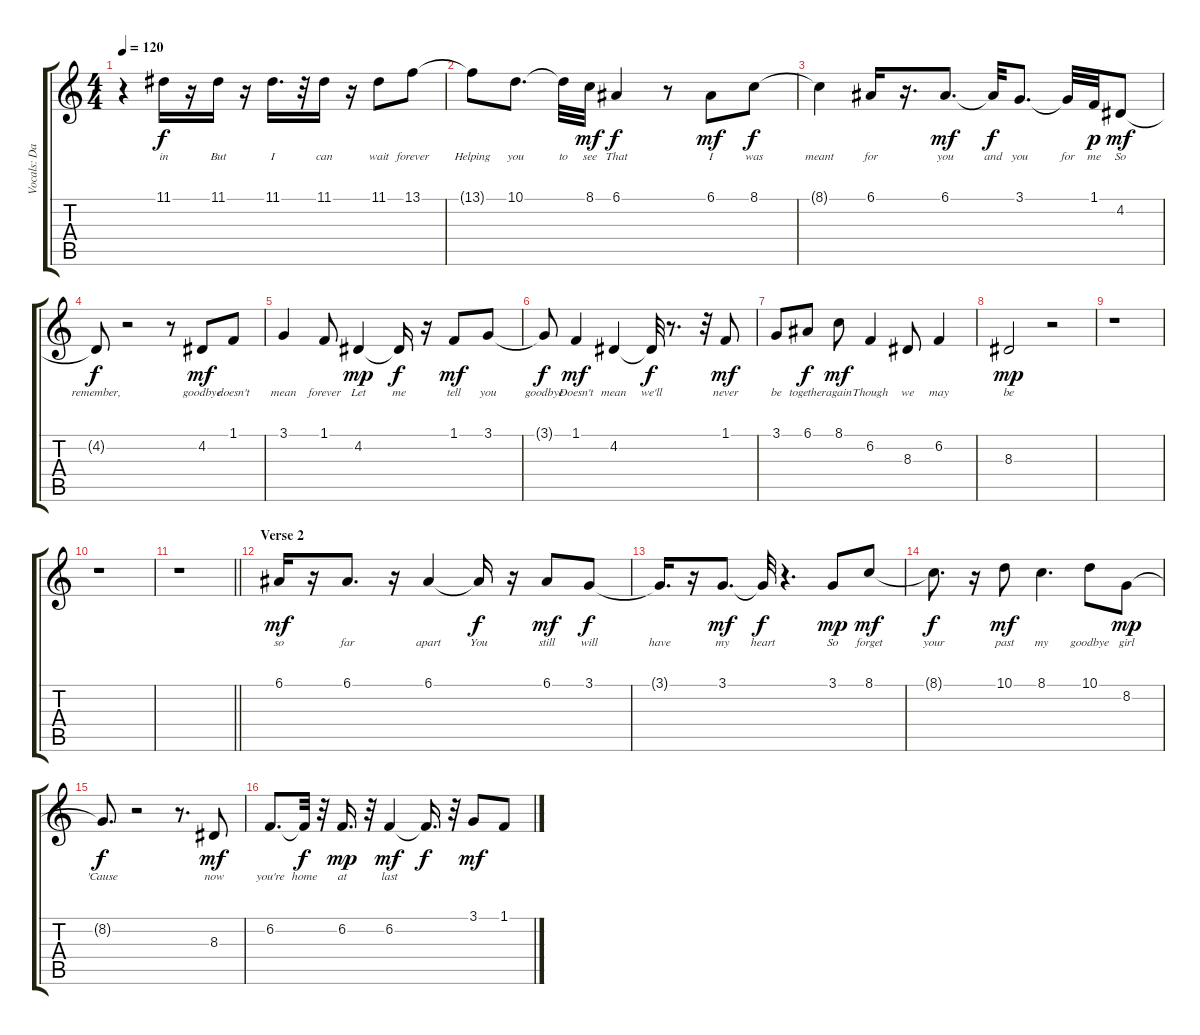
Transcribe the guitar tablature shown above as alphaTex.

\track ("Vocals: David Gates" "Vocals: Da") {instrument sopranosax}
\staff {score tabs}
\tuning (E4 B3 G3 D3 A2 E2) {hide}
\ts (4 4)
\tempo 120
\clef g2
\ks c
r.4{dy mf} 11.1.16{lyrics (0 "in") lyrics (1 "") lyrics (2 "") lyrics (3 "") lyrics (4 "") dy f} r.16 11.1.16{lyrics (0 "But") lyrics (1 "") lyrics (2 "") lyrics (3 "") lyrics (4 "")} r.16 11.1.16{d lyrics (0 "I") lyrics (1 "") lyrics (2 "") lyrics (3 "") lyrics (4 "")} r.32 11.1.16{lyrics (0 "can") lyrics (1 "") lyrics (2 "") lyrics (3 "") lyrics (4 "")} r.16 11.1.8{lyrics (0 "wait") lyrics (1 "") lyrics (2 "") lyrics (3 "") lyrics (4 "")} 13.1.8{lyrics (0 "forever") lyrics (1 "") lyrics (2 "") lyrics (3 "") lyrics (4 "")} |
13.1{t}.8{lyrics (0 "Helping") lyrics (1 "") lyrics (2 "") lyrics (3 "") lyrics (4 "")} 10.1.8{d lyrics (0 "you") lyrics (1 "") lyrics (2 "") lyrics (3 "") lyrics (4 "")} 10.1{t}.32{lyrics (0 "to") lyrics (1 "") lyrics (2 "") lyrics (3 "") lyrics (4 "")} 8.1.32{lyrics (0 "see") lyrics (1 "") lyrics (2 "") lyrics (3 "") lyrics (4 "") dy mf} 6.1.4{lyrics (0 "That") lyrics (1 "") lyrics (2 "") lyrics (3 "") lyrics (4 "") dy f} r.8 6.1.8{lyrics (0 "I") lyrics (1 "") lyrics (2 "") lyrics (3 "") lyrics (4 "") dy mf} 8.1.8{lyrics (0 "was") lyrics (1 "") lyrics (2 "") lyrics (3 "") lyrics (4 "") dy f} |
8.1{t}.4{lyrics (0 "meant") lyrics (1 "") lyrics (2 "") lyrics (3 "") lyrics (4 "")} 6.1.16{lyrics (0 "for") lyrics (1 "") lyrics (2 "") lyrics (3 "") lyrics (4 "")} r.16{d} 6.1.8{d lyrics (0 "you") lyrics (1 "") lyrics (2 "") lyrics (3 "") lyrics (4 "") dy mf} 6.1{t}.32{lyrics (0 "and") lyrics (1 "") lyrics (2 "") lyrics (3 "") lyrics (4 "") dy f} 3.1.8{d lyrics (0 "you") lyrics (1 "") lyrics (2 "") lyrics (3 "") lyrics (4 "")} 3.1{t}.32{lyrics (0 "for") lyrics (1 "") lyrics (2 "") lyrics (3 "") lyrics (4 "")} 1.1.32{lyrics (0 "me") lyrics (1 "") lyrics (2 "") lyrics (3 "") lyrics (4 "") dy p} 4.2.8{lyrics (0 "So") lyrics (1 "") lyrics (2 "") lyrics (3 "") lyrics (4 "") dy mf} |
4.2{t}.8{lyrics (0 "remember,") lyrics (1 "") lyrics (2 "") lyrics (3 "") lyrics (4 "") dy f} r.2 r.8 4.2.8{lyrics (0 "goodbye") lyrics (1 "") lyrics (2 "") lyrics (3 "") lyrics (4 "") dy mf} 1.1.8{lyrics (0 "doesn't") lyrics (1 "") lyrics (2 "") lyrics (3 "") lyrics (4 "")} |
3.1.4{lyrics (0 "mean") lyrics (1 "") lyrics (2 "") lyrics (3 "") lyrics (4 "")} 1.1.8{lyrics (0 "forever") lyrics (1 "") lyrics (2 "") lyrics (3 "") lyrics (4 "")} 4.2.4{lyrics (0 "Let") lyrics (1 "") lyrics (2 "") lyrics (3 "") lyrics (4 "") dy mp} 4.2{t}.16{lyrics (0 "me") lyrics (1 "") lyrics (2 "") lyrics (3 "") lyrics (4 "") dy f} r.16 1.1.8{lyrics (0 "tell") lyrics (1 "") lyrics (2 "") lyrics (3 "") lyrics (4 "") dy mf} 3.1.8{lyrics (0 "you") lyrics (1 "") lyrics (2 "") lyrics (3 "") lyrics (4 "")} |
3.1{t}.8{lyrics (0 "goodbye") lyrics (1 "") lyrics (2 "") lyrics (3 "") lyrics (4 "") dy f} 1.1.4{lyrics (0 "Doesn't") lyrics (1 "") lyrics (2 "") lyrics (3 "") lyrics (4 "") dy mf} 4.2.4{lyrics (0 "mean") lyrics (1 "") lyrics (2 "") lyrics (3 "") lyrics (4 "")} 4.2{t}.32{lyrics (0 "we'll") lyrics (1 "") lyrics (2 "") lyrics (3 "") lyrics (4 "") dy f} r.8{d} r.32 1.1.8{lyrics (0 "never") lyrics (1 "") lyrics (2 "") lyrics (3 "") lyrics (4 "") dy mf} |
3.1.8{lyrics (0 "be") lyrics (1 "") lyrics (2 "") lyrics (3 "") lyrics (4 "")} 6.1.8{lyrics (0 "together") lyrics (1 "") lyrics (2 "") lyrics (3 "") lyrics (4 "") dy f} 8.1.8{lyrics (0 "again") lyrics (1 "") lyrics (2 "") lyrics (3 "") lyrics (4 "") dy mf} 6.2.4{lyrics (0 "Though") lyrics (1 "") lyrics (2 "") lyrics (3 "") lyrics (4 "")} 8.3.8{lyrics (0 "we") lyrics (1 "") lyrics (2 "") lyrics (3 "") lyrics (4 "")} 6.2.4{lyrics (0 "may") lyrics (1 "") lyrics (2 "") lyrics (3 "") lyrics (4 "")} |
8.3.2{lyrics (0 "be") lyrics (1 "") lyrics (2 "") lyrics (3 "") lyrics (4 "") dy mp} r.2 |
r.1 |
r.1 |
\barLineRight lightlight
r.1 |
\section ("" "Verse 2")
6.1.16{lyrics (0 "so") lyrics (1 "") lyrics (2 "") lyrics (3 "") lyrics (4 "") dy mf} r.16 6.1.8{d lyrics (0 "far") lyrics (1 "") lyrics (2 "") lyrics (3 "") lyrics (4 "")} r.16 6.1.4{lyrics (0 "apart") lyrics (1 "") lyrics (2 "") lyrics (3 "") lyrics (4 "")} 6.1{t}.16{lyrics (0 "You") lyrics (1 "") lyrics (2 "") lyrics (3 "") lyrics (4 "") dy f} r.16 6.1.8{lyrics (0 "still") lyrics (1 "") lyrics (2 "") lyrics (3 "") lyrics (4 "") dy mf} 3.1.8{lyrics (0 "will") lyrics (1 "") lyrics (2 "") lyrics (3 "") lyrics (4 "") dy f} |
3.1{t}.16{d lyrics (0 "have") lyrics (1 "") lyrics (2 "") lyrics (3 "") lyrics (4 "")} r.16 3.1.8{d lyrics (0 "my") lyrics (1 "") lyrics (2 "") lyrics (3 "") lyrics (4 "") dy mf} 3.1{t}.32{lyrics (0 "heart") lyrics (1 "") lyrics (2 "") lyrics (3 "") lyrics (4 "") dy f} r.4{d} 3.1.8{lyrics (0 "So") lyrics (1 "") lyrics (2 "") lyrics (3 "") lyrics (4 "") dy mp} 8.1.8{lyrics (0 "forget") lyrics (1 "") lyrics (2 "") lyrics (3 "") lyrics (4 "") dy mf} |
8.1{t}.8{d lyrics (0 "your") lyrics (1 "") lyrics (2 "") lyrics (3 "") lyrics (4 "") dy f} r.16 10.1.8{lyrics (0 "past") lyrics (1 "") lyrics (2 "") lyrics (3 "") lyrics (4 "") dy mf} 8.1.4{d lyrics (0 "my") lyrics (1 "") lyrics (2 "") lyrics (3 "") lyrics (4 "")} 10.1.8{lyrics (0 "goodbye") lyrics (1 "") lyrics (2 "") lyrics (3 "") lyrics (4 "")} 8.2.8{lyrics (0 "girl") lyrics (1 "") lyrics (2 "") lyrics (3 "") lyrics (4 "") dy mp} |
8.2{t}.8{d lyrics (0 "'Cause") lyrics (1 "") lyrics (2 "") lyrics (3 "") lyrics (4 "") dy f} r.2 r.8{d} 8.3.8{lyrics (0 "now") lyrics (1 "") lyrics (2 "") lyrics (3 "") lyrics (4 "") dy mf} |
6.2.8{d lyrics (0 "you're") lyrics (1 "") lyrics (2 "") lyrics (3 "") lyrics (4 "")} 6.2{t}.32{lyrics (0 "home") lyrics (1 "") lyrics (2 "") lyrics (3 "") lyrics (4 "") dy f} r.32 6.2.16{d lyrics (0 "at") lyrics (1 "") lyrics (2 "") lyrics (3 "") lyrics (4 "") dy mp} r.32 6.2.4{lyrics (0 "last") lyrics (1 "") lyrics (2 "") lyrics (3 "") lyrics (4 "") dy mf} 6.2{t}.16{d dy f} r.32 3.1.8{dy mf} 1.1.8
